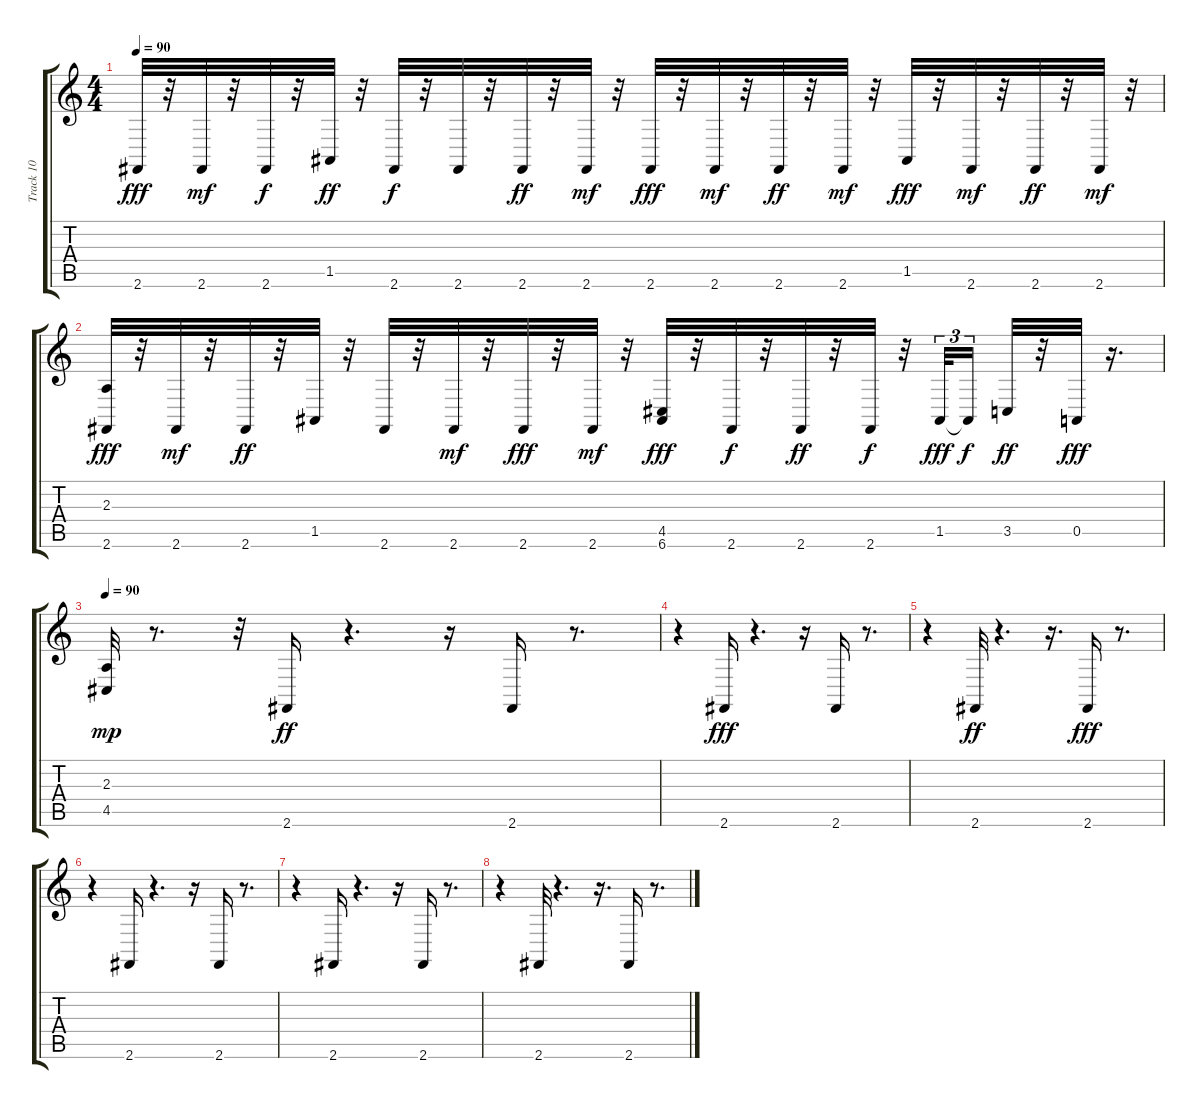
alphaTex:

\track ("Track 10" "Track 10") {instrument brightacousticpiano}
\staff {score tabs}
\tuning (E4 B3 G3 D3 A2 E2) {hide}
\ts (4 4)
\tempo 90
\clef g2
\ks c
2.6.32{dy fff} r.32 2.6.32{dy mf} r.32 2.6.32{dy f} r.32 1.5.32{dy ff} r.32 2.6.32{dy f} r.32 2.6.32 r.32 2.6.32{dy ff} r.32 2.6.32{dy mf} r.32 2.6.32{dy fff} r.32 2.6.32{dy mf} r.32 2.6.32{dy ff} r.32 2.6.32{dy mf} r.32 1.5.32{dy fff} r.32 2.6.32{dy mf} r.32 2.6.32{dy ff} r.32 2.6.32{dy mf} r.32 |
(2.3 2.6).32{dy fff} r.32 2.6.32{dy mf} r.32 2.6.32{dy ff} r.32 1.5.32 r.32 2.6.32 r.32 2.6.32{dy mf} r.32 2.6.32{dy fff} r.32 2.6.32{dy mf} r.32 (4.5 6.6).32{dy fff} r.32 2.6.32{dy f} r.32 2.6.32{dy ff} r.32 2.6.32{dy f} r.32 1.5.32{tu (3 2) dy fff} 1.5{t}.16{tu (3 2) dy f} 3.5.32{dy ff} r.32 0.5.32{dy fff} r.16{d} |
\tempo 90
(2.3 4.5).32{dy mp} r.8{d} r.32 2.6.16{dy ff} r.4{d} r.16 2.6.16 r.8{d} |
r.4 2.6.16{dy fff} r.4{d} r.16 2.6.16 r.8{d} |
r.4 2.6.32{dy ff} r.4{d} r.16{d} 2.6.16{dy fff} r.8{d} |
r.4 2.6.16 r.4{d} r.16 2.6.16 r.8{d} |
r.4 2.6.16 r.4{d} r.16 2.6.16 r.8{d} |
r.4 2.6.32 r.4{d} r.16{d} 2.6.16 r.8{d}
